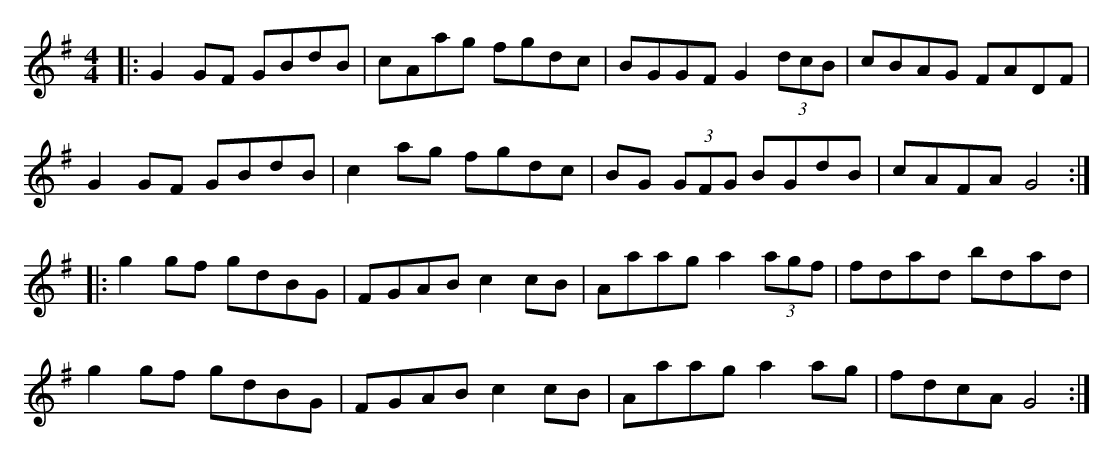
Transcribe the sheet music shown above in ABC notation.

X:1
M:4/4
K:G
|:G2 GF GBdB| cAag fgdc|BGGF G2 (3dcB| cBAG FADF|
 G2 GF GBdB|c2 ag fgdc| BG (3GFG BGdB|cAFA G4:|
|:g2 gf gdBG|FGAB c2 cB| Aaag a2 (3agf| fdad bdad|
g2 gf gdBG|FGAB c2 cB|Aaag a2 ag| fdcA G4:|
